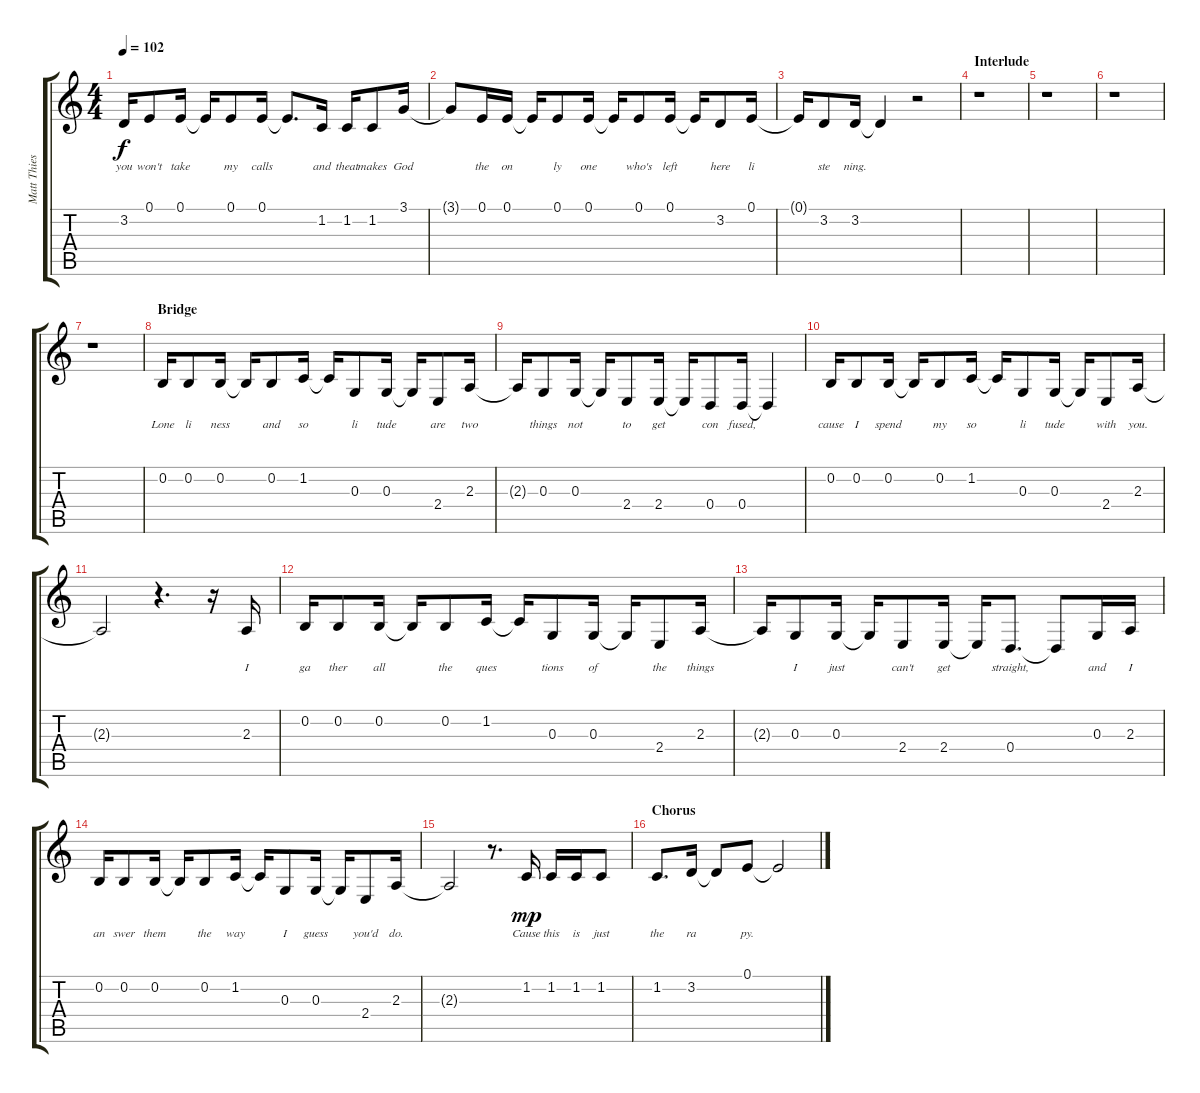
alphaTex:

\track ("Matt Thiessen (Vocals)" "Matt Thies") {instrument clarinet}
\staff {score tabs}
\tuning (E4 B3 G3 D3 A2 E2) {hide}
\ts (4 4)
\tempo 102
\clef g2
\ks c
3.2.16{lyrics (0 "you") lyrics (1 "") lyrics (2 "") lyrics (3 "") lyrics (4 "") dy f} 0.1.8{lyrics (0 "won't") lyrics (1 "") lyrics (2 "") lyrics (3 "") lyrics (4 "")} 0.1.16{lyrics (0 "take") lyrics (1 "") lyrics (2 "") lyrics (3 "") lyrics (4 "")} 0.1{t}.16{lyrics (0 "") lyrics (1 "") lyrics (2 "") lyrics (3 "") lyrics (4 "")} 0.1.8{lyrics (0 "my") lyrics (1 "") lyrics (2 "") lyrics (3 "") lyrics (4 "")} 0.1.16{lyrics (0 "calls") lyrics (1 "") lyrics (2 "") lyrics (3 "") lyrics (4 "")} 0.1{t}.8{d lyrics (0 "") lyrics (1 "") lyrics (2 "") lyrics (3 "") lyrics (4 "")} 1.2.16{lyrics (0 "and") lyrics (1 "") lyrics (2 "") lyrics (3 "") lyrics (4 "")} 1.2.16{lyrics (0 "theat") lyrics (1 "") lyrics (2 "") lyrics (3 "") lyrics (4 "")} 1.2.8{lyrics (0 "makes") lyrics (1 "") lyrics (2 "") lyrics (3 "") lyrics (4 "")} 3.1.16{lyrics (0 "God") lyrics (1 "") lyrics (2 "") lyrics (3 "") lyrics (4 "")} |
3.1{t}.8{lyrics (0 "") lyrics (1 "") lyrics (2 "") lyrics (3 "") lyrics (4 "")} 0.1.16{lyrics (0 "the") lyrics (1 "") lyrics (2 "") lyrics (3 "") lyrics (4 "")} 0.1.16{lyrics (0 "on") lyrics (1 "") lyrics (2 "") lyrics (3 "") lyrics (4 "")} 0.1{t}.16{lyrics (0 "") lyrics (1 "") lyrics (2 "") lyrics (3 "") lyrics (4 "")} 0.1.8{lyrics (0 "ly") lyrics (1 "") lyrics (2 "") lyrics (3 "") lyrics (4 "")} 0.1.16{lyrics (0 "one") lyrics (1 "") lyrics (2 "") lyrics (3 "") lyrics (4 "")} 0.1{t}.16{lyrics (0 "") lyrics (1 "") lyrics (2 "") lyrics (3 "") lyrics (4 "")} 0.1.8{lyrics (0 "who's") lyrics (1 "") lyrics (2 "") lyrics (3 "") lyrics (4 "")} 0.1.16{lyrics (0 "left") lyrics (1 "") lyrics (2 "") lyrics (3 "") lyrics (4 "")} 0.1{t}.16{lyrics (0 "") lyrics (1 "") lyrics (2 "") lyrics (3 "") lyrics (4 "")} 3.2.8{lyrics (0 "here") lyrics (1 "") lyrics (2 "") lyrics (3 "") lyrics (4 "")} 0.1.16{lyrics (0 "li") lyrics (1 "") lyrics (2 "") lyrics (3 "") lyrics (4 "")} |
0.1{t}.16{lyrics (0 "") lyrics (1 "") lyrics (2 "") lyrics (3 "") lyrics (4 "")} 3.2.8{lyrics (0 "ste") lyrics (1 "") lyrics (2 "") lyrics (3 "") lyrics (4 "")} 3.2.16{lyrics (0 "ning.") lyrics (1 "") lyrics (2 "") lyrics (3 "") lyrics (4 "")} 3.2{t}.4{lyrics (0 "") lyrics (1 "") lyrics (2 "") lyrics (3 "") lyrics (4 "")} r.2 |
\section ("" "Interlude")
r.1 |
r.1 |
r.1 |
r.1 |
\section ("" "Bridge")
0.2.16{lyrics (0 "Lone") lyrics (1 "") lyrics (2 "") lyrics (3 "") lyrics (4 "")} 0.2.8{lyrics (0 "li") lyrics (1 "") lyrics (2 "") lyrics (3 "") lyrics (4 "")} 0.2.16{lyrics (0 "ness") lyrics (1 "") lyrics (2 "") lyrics (3 "") lyrics (4 "")} 0.2{t}.16{lyrics (0 "") lyrics (1 "") lyrics (2 "") lyrics (3 "") lyrics (4 "")} 0.2.8{lyrics (0 "and") lyrics (1 "") lyrics (2 "") lyrics (3 "") lyrics (4 "")} 1.2.16{lyrics (0 "so") lyrics (1 "") lyrics (2 "") lyrics (3 "") lyrics (4 "")} 1.2{t}.16{lyrics (0 "") lyrics (1 "") lyrics (2 "") lyrics (3 "") lyrics (4 "")} 0.3.8{lyrics (0 "li") lyrics (1 "") lyrics (2 "") lyrics (3 "") lyrics (4 "")} 0.3.16{lyrics (0 "tude") lyrics (1 "") lyrics (2 "") lyrics (3 "") lyrics (4 "")} 0.3{t}.16{lyrics (0 "") lyrics (1 "") lyrics (2 "") lyrics (3 "") lyrics (4 "")} 2.4.8{lyrics (0 "are") lyrics (1 "") lyrics (2 "") lyrics (3 "") lyrics (4 "")} 2.3.16{lyrics (0 "two") lyrics (1 "") lyrics (2 "") lyrics (3 "") lyrics (4 "")} |
2.3{t}.16{lyrics (0 "") lyrics (1 "") lyrics (2 "") lyrics (3 "") lyrics (4 "")} 0.3.8{lyrics (0 "things") lyrics (1 "") lyrics (2 "") lyrics (3 "") lyrics (4 "")} 0.3.16{lyrics (0 "not") lyrics (1 "") lyrics (2 "") lyrics (3 "") lyrics (4 "")} 0.3{t}.16{lyrics (0 "") lyrics (1 "") lyrics (2 "") lyrics (3 "") lyrics (4 "")} 2.4.8{lyrics (0 "to") lyrics (1 "") lyrics (2 "") lyrics (3 "") lyrics (4 "")} 2.4.16{lyrics (0 "get") lyrics (1 "") lyrics (2 "") lyrics (3 "") lyrics (4 "")} 2.4{t}.16{lyrics (0 "") lyrics (1 "") lyrics (2 "") lyrics (3 "") lyrics (4 "")} 0.4.8{lyrics (0 "con") lyrics (1 "") lyrics (2 "") lyrics (3 "") lyrics (4 "")} 0.4.16{lyrics (0 "fused,") lyrics (1 "") lyrics (2 "") lyrics (3 "") lyrics (4 "")} 0.4{t}.4{lyrics (0 "") lyrics (1 "") lyrics (2 "") lyrics (3 "") lyrics (4 "")} |
0.2.16{lyrics (0 "cause") lyrics (1 "") lyrics (2 "") lyrics (3 "") lyrics (4 "")} 0.2.8{lyrics (0 "I") lyrics (1 "") lyrics (2 "") lyrics (3 "") lyrics (4 "")} 0.2.16{lyrics (0 "spend") lyrics (1 "") lyrics (2 "") lyrics (3 "") lyrics (4 "")} 0.2{t}.16{lyrics (0 "") lyrics (1 "") lyrics (2 "") lyrics (3 "") lyrics (4 "")} 0.2.8{lyrics (0 "my") lyrics (1 "") lyrics (2 "") lyrics (3 "") lyrics (4 "")} 1.2.16{lyrics (0 "so") lyrics (1 "") lyrics (2 "") lyrics (3 "") lyrics (4 "")} 1.2{t}.16{lyrics (0 "") lyrics (1 "") lyrics (2 "") lyrics (3 "") lyrics (4 "")} 0.3.8{lyrics (0 "li") lyrics (1 "") lyrics (2 "") lyrics (3 "") lyrics (4 "")} 0.3.16{lyrics (0 "tude") lyrics (1 "") lyrics (2 "") lyrics (3 "") lyrics (4 "")} 0.3{t}.16{lyrics (0 "") lyrics (1 "") lyrics (2 "") lyrics (3 "") lyrics (4 "")} 2.4.8{lyrics (0 "with") lyrics (1 "") lyrics (2 "") lyrics (3 "") lyrics (4 "")} 2.3.16{lyrics (0 "you.") lyrics (1 "") lyrics (2 "") lyrics (3 "") lyrics (4 "")} |
2.3{t}.2{lyrics (0 "") lyrics (1 "") lyrics (2 "") lyrics (3 "") lyrics (4 "")} r.4{d} r.16 2.3.16{lyrics (0 "I") lyrics (1 "") lyrics (2 "") lyrics (3 "") lyrics (4 "")} |
0.2.16{lyrics (0 "ga") lyrics (1 "") lyrics (2 "") lyrics (3 "") lyrics (4 "")} 0.2.8{lyrics (0 "ther") lyrics (1 "") lyrics (2 "") lyrics (3 "") lyrics (4 "")} 0.2.16{lyrics (0 "all") lyrics (1 "") lyrics (2 "") lyrics (3 "") lyrics (4 "")} 0.2{t}.16{lyrics (0 "") lyrics (1 "") lyrics (2 "") lyrics (3 "") lyrics (4 "")} 0.2.8{lyrics (0 "the") lyrics (1 "") lyrics (2 "") lyrics (3 "") lyrics (4 "")} 1.2.16{lyrics (0 "ques") lyrics (1 "") lyrics (2 "") lyrics (3 "") lyrics (4 "")} 1.2{t}.16{lyrics (0 "") lyrics (1 "") lyrics (2 "") lyrics (3 "") lyrics (4 "")} 0.3.8{lyrics (0 "tions") lyrics (1 "") lyrics (2 "") lyrics (3 "") lyrics (4 "")} 0.3.16{lyrics (0 "of") lyrics (1 "") lyrics (2 "") lyrics (3 "") lyrics (4 "")} 0.3{t}.16{lyrics (0 "") lyrics (1 "") lyrics (2 "") lyrics (3 "") lyrics (4 "")} 2.4.8{lyrics (0 "the") lyrics (1 "") lyrics (2 "") lyrics (3 "") lyrics (4 "")} 2.3.16{lyrics (0 "things") lyrics (1 "") lyrics (2 "") lyrics (3 "") lyrics (4 "")} |
2.3{t}.16{lyrics (0 "") lyrics (1 "") lyrics (2 "") lyrics (3 "") lyrics (4 "")} 0.3.8{lyrics (0 "I") lyrics (1 "") lyrics (2 "") lyrics (3 "") lyrics (4 "")} 0.3.16{lyrics (0 "just") lyrics (1 "") lyrics (2 "") lyrics (3 "") lyrics (4 "")} 0.3{t}.16{lyrics (0 "") lyrics (1 "") lyrics (2 "") lyrics (3 "") lyrics (4 "")} 2.4.8{lyrics (0 "can't") lyrics (1 "") lyrics (2 "") lyrics (3 "") lyrics (4 "")} 2.4.16{lyrics (0 "get") lyrics (1 "") lyrics (2 "") lyrics (3 "") lyrics (4 "")} 2.4{t}.16{lyrics (0 "") lyrics (1 "") lyrics (2 "") lyrics (3 "") lyrics (4 "")} 0.4.8{d lyrics (0 "straight,") lyrics (1 "") lyrics (2 "") lyrics (3 "") lyrics (4 "")} 0.4{t}.8{lyrics (0 "") lyrics (1 "") lyrics (2 "") lyrics (3 "") lyrics (4 "")} 0.3.16{lyrics (0 "and") lyrics (1 "") lyrics (2 "") lyrics (3 "") lyrics (4 "")} 2.3.16{lyrics (0 "I") lyrics (1 "") lyrics (2 "") lyrics (3 "") lyrics (4 "")} |
0.2.16{lyrics (0 "an") lyrics (1 "") lyrics (2 "") lyrics (3 "") lyrics (4 "")} 0.2.8{lyrics (0 "swer") lyrics (1 "") lyrics (2 "") lyrics (3 "") lyrics (4 "")} 0.2.16{lyrics (0 "them") lyrics (1 "") lyrics (2 "") lyrics (3 "") lyrics (4 "")} 0.2{t}.16{lyrics (0 "") lyrics (1 "") lyrics (2 "") lyrics (3 "") lyrics (4 "")} 0.2.8{lyrics (0 "the") lyrics (1 "") lyrics (2 "") lyrics (3 "") lyrics (4 "")} 1.2.16{lyrics (0 "way") lyrics (1 "") lyrics (2 "") lyrics (3 "") lyrics (4 "")} 1.2{t}.16{lyrics (0 "") lyrics (1 "") lyrics (2 "") lyrics (3 "") lyrics (4 "")} 0.3.8{lyrics (0 "I") lyrics (1 "") lyrics (2 "") lyrics (3 "") lyrics (4 "")} 0.3.16{lyrics (0 "guess") lyrics (1 "") lyrics (2 "") lyrics (3 "") lyrics (4 "")} 0.3{t}.16{lyrics (0 "") lyrics (1 "") lyrics (2 "") lyrics (3 "") lyrics (4 "")} 2.4.8{lyrics (0 "you'd") lyrics (1 "") lyrics (2 "") lyrics (3 "") lyrics (4 "")} 2.3.16{lyrics (0 "do.") lyrics (1 "") lyrics (2 "") lyrics (3 "") lyrics (4 "")} |
2.3{t}.2{lyrics (0 "") lyrics (1 "") lyrics (2 "") lyrics (3 "") lyrics (4 "")} r.8{d} 1.2.16{lyrics (0 "Cause") lyrics (1 "") lyrics (2 "") lyrics (3 "") lyrics (4 "") dy mp} 1.2.16{lyrics (0 "this") lyrics (1 "") lyrics (2 "") lyrics (3 "") lyrics (4 "")} 1.2.16{lyrics (0 "is") lyrics (1 "") lyrics (2 "") lyrics (3 "") lyrics (4 "")} 1.2.8{lyrics (0 "just") lyrics (1 "") lyrics (2 "") lyrics (3 "") lyrics (4 "")} |
\section ("" "Chorus")
1.2.8{d lyrics (0 "the") lyrics (1 "") lyrics (2 "") lyrics (3 "") lyrics (4 "")} 3.2.16{lyrics (0 "ra") lyrics (1 "") lyrics (2 "") lyrics (3 "") lyrics (4 "")} 3.2{t}.8{lyrics (0 "") lyrics (1 "") lyrics (2 "") lyrics (3 "") lyrics (4 "")} 0.1.8{lyrics (0 "py.") lyrics (1 "") lyrics (2 "") lyrics (3 "") lyrics (4 "")} 0.1{t}.2{lyrics (0 "") lyrics (1 "") lyrics (2 "") lyrics (3 "") lyrics (4 "")}
